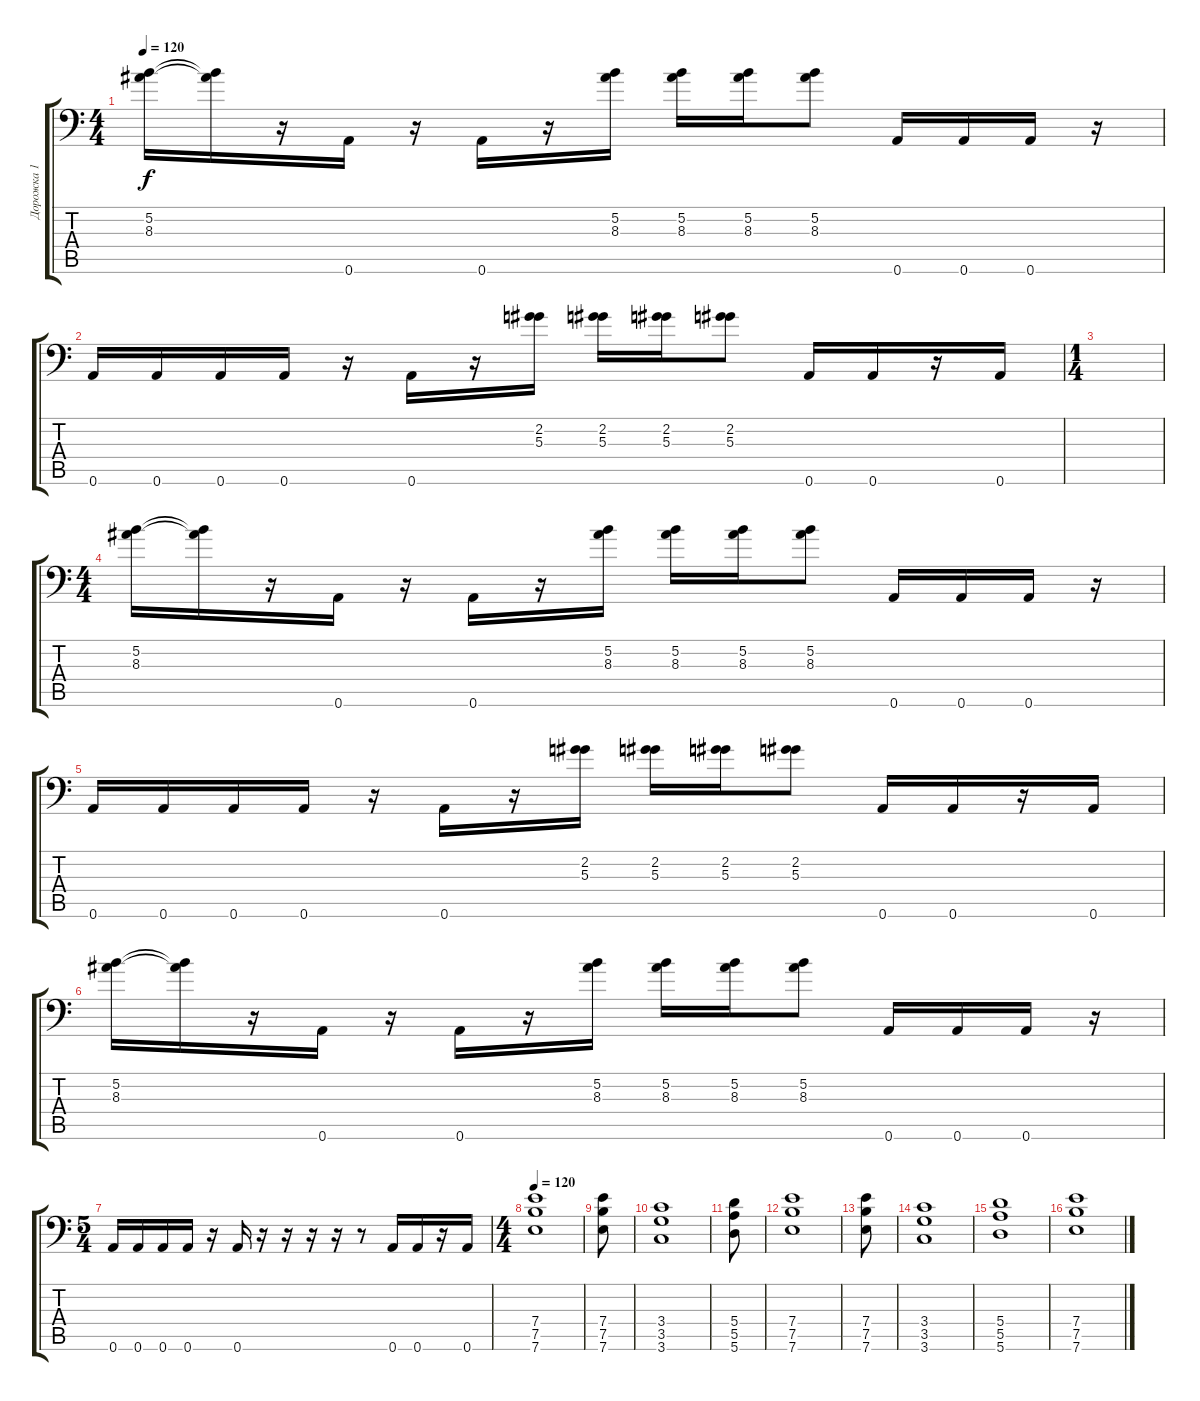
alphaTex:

\track ("Дорожка 1" "Дорожка 1") {mute instrument distortionguitar}
\staff {score tabs}
\tuning (B3 Gb3 D3 A2 E2 A1) {hide}
\ts (4 4)
\tempo 120
\clef f4
\ks c
(5.2 8.3).16{dy f} (5.2{t} 8.3{t}).16 r.16 0.6.16 r.16 0.6.16 r.16 (5.2 8.3).16 (5.2 8.3).16 (5.2 8.3).16 (5.2 8.3).8 0.6.16 0.6.16 0.6.16 r.16 |
0.6.16 0.6.16 0.6.16 0.6.16 r.16 0.6.16 r.16 (2.2 5.3).16 (2.2 5.3).16 (2.2 5.3).16 (2.2 5.3).8 0.6.16 0.6.16 r.16 0.6.16 |
\ts (1 4)
|
\ts (4 4)
(5.2 8.3).16 (5.2{t} 8.3{t}).16 r.16 0.6.16 r.16 0.6.16 r.16 (5.2 8.3).16 (5.2 8.3).16 (5.2 8.3).16 (5.2 8.3).8 0.6.16 0.6.16 0.6.16 r.16 |
0.6.16 0.6.16 0.6.16 0.6.16 r.16 0.6.16 r.16 (2.2 5.3).16 (2.2 5.3).16 (2.2 5.3).16 (2.2 5.3).8 0.6.16 0.6.16 r.16 0.6.16 |
(5.2 8.3).16 (5.2{t} 8.3{t}).16 r.16 0.6.16 r.16 0.6.16 r.16 (5.2 8.3).16 (5.2 8.3).16 (5.2 8.3).16 (5.2 8.3).8 0.6.16 0.6.16 0.6.16 r.16 |
\ts (5 4)
0.6.16 0.6.16 0.6.16 0.6.16 r.16 0.6.16 r.16 r.16 r.16 r.16 r.8 0.6.16 0.6.16 r.16 0.6.16 |
\ts (4 4)
\tempo 120
(7.4 7.5 7.6).1 |
(7.4 7.5 7.6).8 |
(3.4 3.5 3.6).1 |
(5.4 5.5 5.6).8 |
(7.4 7.5 7.6).1 |
(7.4 7.5 7.6).8 |
(3.4 3.5 3.6).1 |
(5.4 5.5 5.6).1 |
(7.4 7.5 7.6).1
